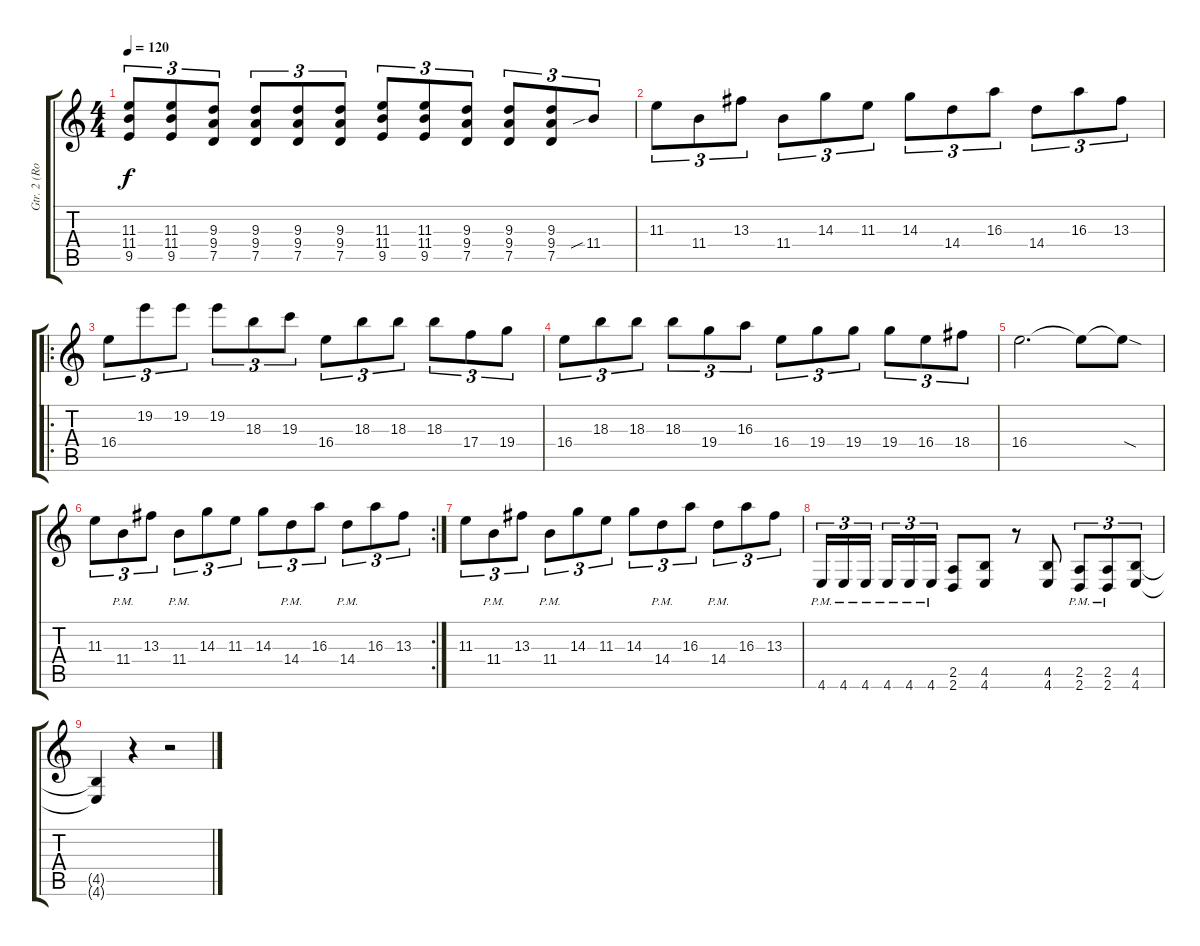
\track ("Gtr. 2 (Roope Latvala)" "Gtr. 2 (Ro") {instrument distortionguitar}
\staff {score tabs}
\tuning (D4 A3 F3 C3 G2 C2) {hide}
\ts (4 4)
\tempo 120
\clef g2
\ks c
(11.3 11.4 9.5).8{tu (3 2) dy f} (11.3 11.4 9.5).8{tu (3 2)} (9.3 9.4 7.5).8{tu (3 2)} (9.3 9.4 7.5).8{tu (3 2)} (9.3 9.4 7.5).8{tu (3 2)} (9.3 9.4 7.5).8{tu (3 2)} (11.3 11.4 9.5).8{tu (3 2)} (11.3 11.4 9.5).8{tu (3 2)} (9.3 9.4 7.5).8{tu (3 2)} (9.3 9.4 7.5).8{tu (3 2)} (9.3 9.4 7.5).8{tu (3 2)} 11.4{sib}.8{tu (3 2)} |
11.3.8{tu (3 2)} 11.4.8{tu (3 2)} 13.3.8{tu (3 2)} 11.4.8{tu (3 2)} 14.3.8{tu (3 2)} 11.3.8{tu (3 2)} 14.3.8{tu (3 2)} 14.4.8{tu (3 2)} 16.3.8{tu (3 2)} 14.4.8{tu (3 2)} 16.3.8{tu (3 2)} 13.3.8{tu (3 2)} |
\ro
16.4.8{tu (3 2)} 19.2.8{tu (3 2)} 19.2.8{tu (3 2)} 19.2.8{tu (3 2)} 18.3.8{tu (3 2)} 19.3.8{tu (3 2)} 16.4.8{tu (3 2)} 18.3.8{tu (3 2)} 18.3.8{tu (3 2)} 18.3.8{tu (3 2)} 17.4.8{tu (3 2)} 19.4.8{tu (3 2)} |
16.4.8{tu (3 2)} 18.3.8{tu (3 2)} 18.3.8{tu (3 2)} 18.3.8{tu (3 2)} 19.4.8{tu (3 2)} 16.3.8{tu (3 2)} 16.4.8{tu (3 2)} 19.4.8{tu (3 2)} 19.4.8{tu (3 2)} 19.4.8{tu (3 2)} 16.4.8{tu (3 2)} 18.4.8{tu (3 2)} |
16.4.2{d} 16.4{t}.8 16.4{sod t}.8 |
\rc 2
11.3.8{tu (3 2)} 11.4{pm}.8{tu (3 2)} 13.3.8{tu (3 2)} 11.4{pm}.8{tu (3 2)} 14.3.8{tu (3 2)} 11.3.8{tu (3 2)} 14.3.8{tu (3 2)} 14.4{pm}.8{tu (3 2)} 16.3.8{tu (3 2)} 14.4{pm}.8{tu (3 2)} 16.3.8{tu (3 2)} 13.3.8{tu (3 2)} |
11.3.8{tu (3 2)} 11.4{pm}.8{tu (3 2)} 13.3.8{tu (3 2)} 11.4{pm}.8{tu (3 2)} 14.3.8{tu (3 2)} 11.3.8{tu (3 2)} 14.3.8{tu (3 2)} 14.4{pm}.8{tu (3 2)} 16.3.8{tu (3 2)} 14.4{pm}.8{tu (3 2)} 16.3.8{tu (3 2)} 13.3.8{tu (3 2)} |
4.6{pm}.16{tu (3 2)} 4.6{pm}.16{tu (3 2)} 4.6{pm}.16{tu (3 2) beam splitsecondary} 4.6{pm}.16{tu (3 2)} 4.6{pm}.16{tu (3 2)} 4.6{pm}.16{tu (3 2)} (2.5 2.6).8 (4.5 4.6).8 r.8 (4.5 4.6).8 (2.5{pm} 2.6{pm}).8{tu (3 2)} (2.5{pm} 2.6{pm}).8{tu (3 2)} (4.5 4.6).8{tu (3 2)} |
(4.5{t} 4.6{t}).4 r.4 r.2
